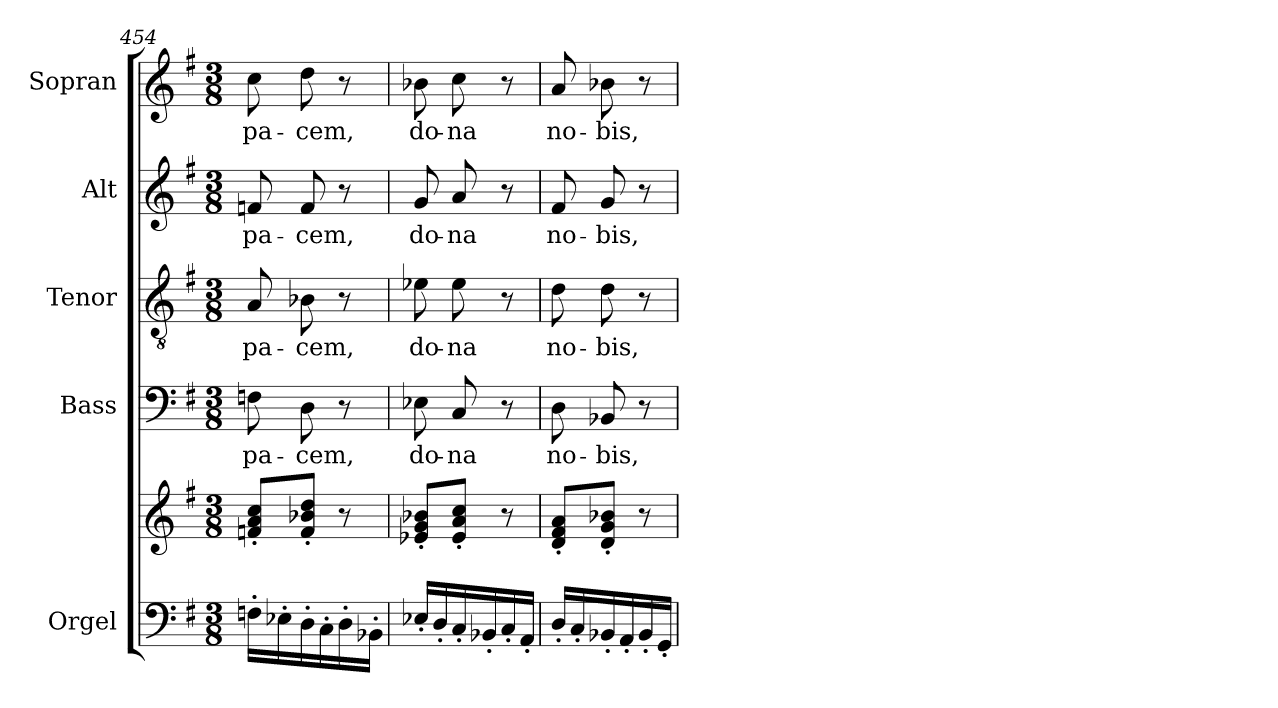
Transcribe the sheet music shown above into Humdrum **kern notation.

**kern	**kern	**kern	**text	**kern	**text	**kern	**text	**kern	**text
*part5	*part5	*part4	*part4	*part3	*part3	*part2	*part2	*part1	*part1
*staff6	*staff5	*staff4	*staff4	*staff3	*staff3	*staff2	*staff2	*staff1	*staff1
*I"Orgel	*	*I"Bass	*	*I"Tenor	*	*I"Alt	*	*I"Sopran	*
*I'Org.	*	*I'B.	*	*I'T.	*	*I'A.	*	*I'S.	*
*clefF4	*clefG2	*clefF4	*	*clefGv2	*	*clefG2	*	*clefG2	*
*k[f#]	*k[f#]	*k[f#]	*	*k[f#]	*	*k[f#]	*	*k[f#]	*
*G:	*G:	*G:	*	*G:	*	*G:	*	*G:	*
*M3/8	*M3/8	*M3/8	*	*M3/8	*	*M3/8	*	*M3/8	*
=454	=454	=454	=454	=454	=454	=454	=454	=454	=454
!	!	!	!LO:LY:b	!	!LO:LY:b	!	!LO:LY:b	!	!LO:LY:b
16Fn'>\LL	8fn/'< 8a/'< 8cc/'<L	8Fn\	pa-	8A/	pa-	8fn/	pa-	8cc\	pa-
16E-X'>\	.	.	.	.	.	.	.	.	.
!	!	!	!LO:LY:b	!	!LO:LY:b	!	!LO:LY:b	!	!LO:LY:b
16D'>\	8f/'< 8b-X/'< 8dd/'<J	8D\	-cem,	8B-X\	-cem,	8f/	-cem,	8dd\	-cem,
16C'>\	.	.	.	.	.	.	.	.	.
16D'>\	8r	8r	.	8r	.	8r	.	8r	.
16BB-X'>\JJ	.	.	.	.	.	.	.	.	.
=455	=455	=455	=455	=455	=455	=455	=455	=455	=455
!	!	!	!LO:LY:b	!	!LO:LY:b	!	!LO:LY:b	!	!LO:LY:b
16E-X'</LL	8e-X/'< 8g/'< 8b-X/'<L	8E-X\	do-	8e-X\	do-	8g/	do-	8b-X\	do-
16D'</	.	.	.	.	.	.	.	.	.
!	!	!	!LO:LY:b	!	!LO:LY:b	!	!LO:LY:b	!	!LO:LY:b
16C'</	8e-/'< 8a/'< 8cc/'<J	8C/	-na	8e-\	-na	8a/	-na	8cc\	-na
16BB-X'</	.	.	.	.	.	.	.	.	.
16C'</	8r	8r	.	8r	.	8r	.	8r	.
16AA'</JJ	.	.	.	.	.	.	.	.	.
=456	=456	=456	=456	=456	=456	=456	=456	=456	=456
!	!	!	!LO:LY:b	!	!LO:LY:b	!	!LO:LY:b	!	!LO:LY:b
16D'</LL	8d/'< 8f#/'< 8a/'<L	8D\	no-	8d\	no-	8f#/	no-	8a/	no-
16C'</	.	.	.	.	.	.	.	.	.
!	!	!	!LO:LY:b	!	!LO:LY:b	!	!LO:LY:b	!	!LO:LY:b
16BB-X'</	8d/'< 8g/'< 8b-X/'<J	8BB-X/	-bis,	8d\	-bis,	8g/	-bis,	8b-X\	-bis,
16AA'</	.	.	.	.	.	.	.	.	.
16BB-'</	8r	8r	.	8r	.	8r	.	8r	.
16GG'</JJ	.	.	.	.	.	.	.	.	.
=	=	=	=	=	=	=	=	=	=
*-	*-	*-	*-	*-	*-	*-	*-	*-	*-
